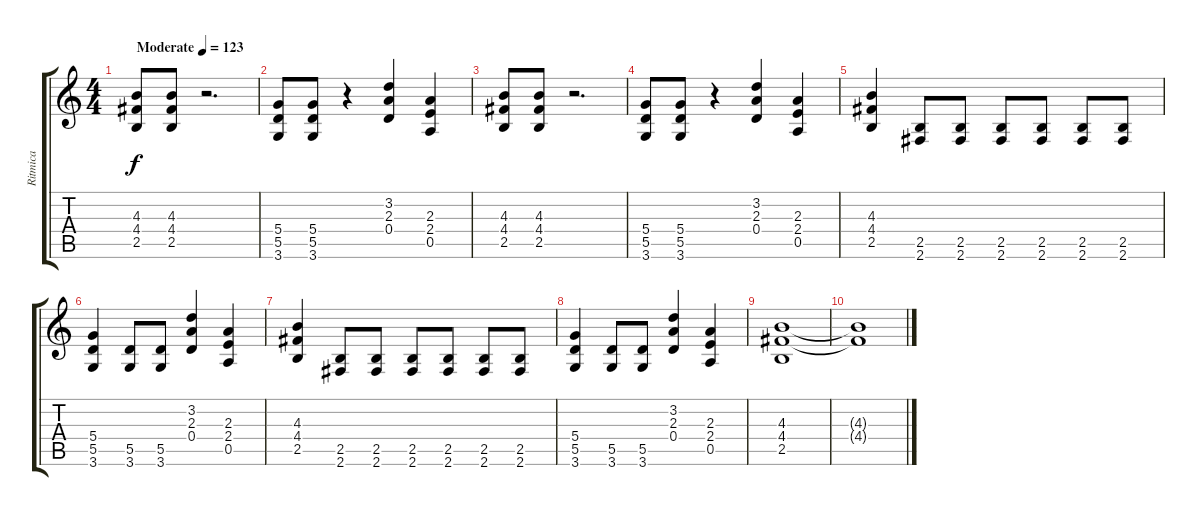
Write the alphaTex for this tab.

\track ("Ritmica" "Ritmica") {instrument overdrivenguitar}
\staff {score tabs}
\tuning (E4 B3 G3 D3 A2 E2) {hide}
\ts (4 4)
\tempo (123 "Moderate")
\clef g2
\ks c
(4.3 4.4 2.5).8{dy f instrument overdrivenguitar} (4.3 4.4 2.5).8 r.2{d} |
(5.4 5.5 3.6).8 (5.4 5.5 3.6).8 r.4 (3.2 2.3 0.4).4 (2.3 2.4 0.5).4 |
(4.3 4.4 2.5).8 (4.3 4.4 2.5).8 r.2{d} |
(5.4 5.5 3.6).8 (5.4 5.5 3.6).8 r.4 (3.2 2.3 0.4).4 (2.3 2.4 0.5).4 |
(4.3 4.4 2.5).4 (2.5 2.6).8 (2.5 2.6).8 (2.5 2.6).8 (2.5 2.6).8 (2.5 2.6).8 (2.5 2.6).8 |
(5.4 5.5 3.6).4 (5.5 3.6).8 (5.5 3.6).8 (3.2 2.3 0.4).4 (2.3 2.4 0.5).4 |
(4.3 4.4 2.5).4 (2.5 2.6).8 (2.5 2.6).8 (2.5 2.6).8 (2.5 2.6).8 (2.5 2.6).8 (2.5 2.6).8 |
(5.4 5.5 3.6).4 (5.5 3.6).8 (5.5 3.6).8 (3.2 2.3 0.4).4 (2.3 2.4 0.5).4 |
(4.3 4.4 2.5).1 |
(4.3{t} 4.4{t}).1
